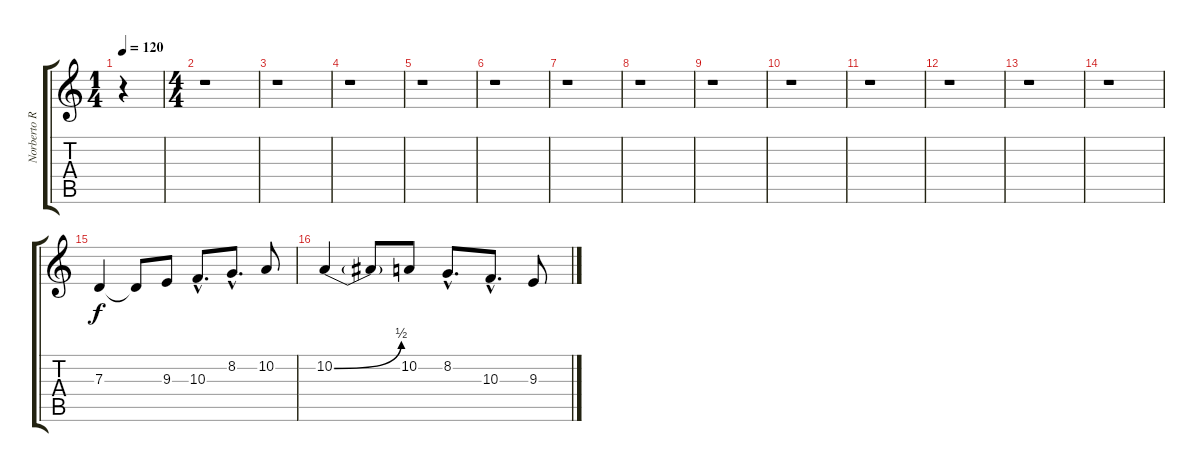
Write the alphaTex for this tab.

\track ("Norberto Rodriguez" "Norberto R") {instrument lead8bassandlead}
\staff {score tabs}
\tuning (E4 B3 G3 D3 A2 E2) {hide}
\ts (1 4)
\tempo 120
\clef g2
\ks c
r.4{dy f instrument lead8bassandlead} |
\ts (4 4)
r.1 |
r.1 |
r.1 |
r.1 |
r.1 |
r.1 |
r.1 |
r.1 |
r.1 |
r.1 |
r.1 |
r.1 |
r.1 |
7.3.4 7.3{t}.8 9.3.8 10.3{hac}.8{d} 8.2{hac}.8{d} 10.2.8 |
10.2{be (bend 0 0 60 2)}.4 10.2{t}.8 10.2.8 8.2{hac}.8{d} 10.3{hac}.8{d} 9.3.8
